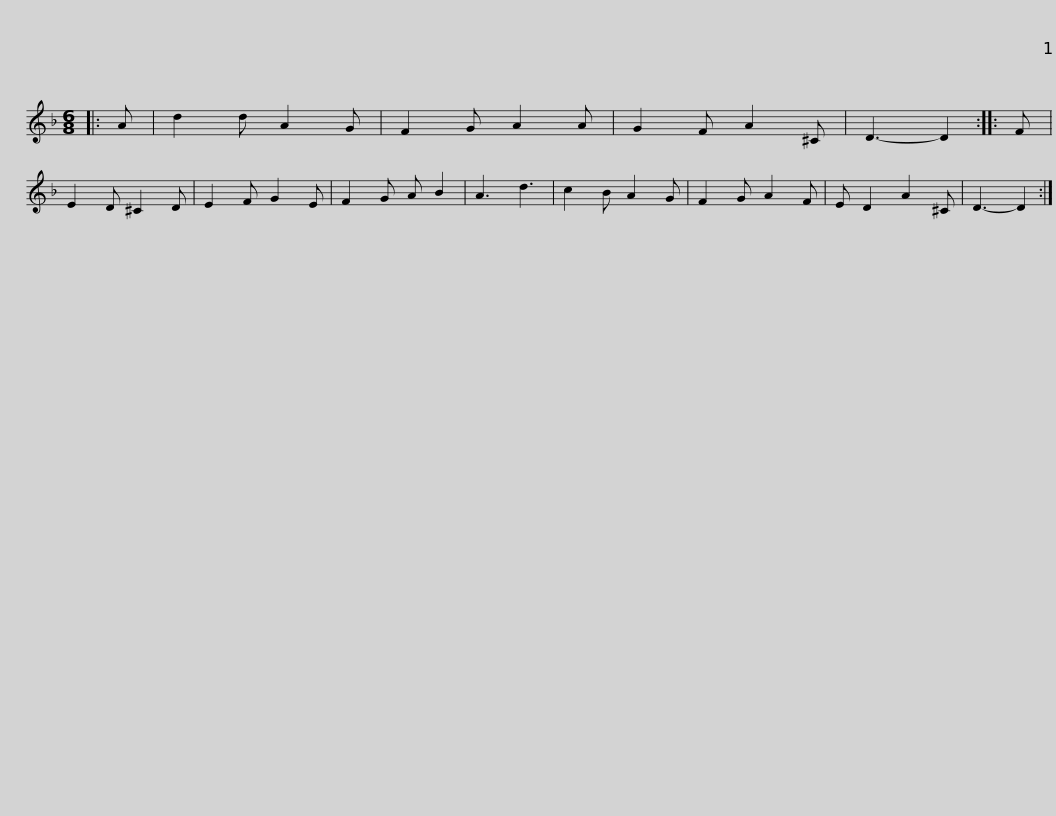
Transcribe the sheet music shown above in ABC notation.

X:1
L:1/8
M:6/8
I:linebreak $
K:Dmin
V:1 treble
V:1
|: A | d2 d A2 G | F2 G A2 A | G2 F A2 ^C | D3- D2 :: %5
 F | E2 D ^C2 D | E2 F G2 E | F2 G A B2 |$ A3 d3 | %10
 c2 B A2 G | F2 G A2 F | E D2 A2 ^C | D3- D2 :| %14
